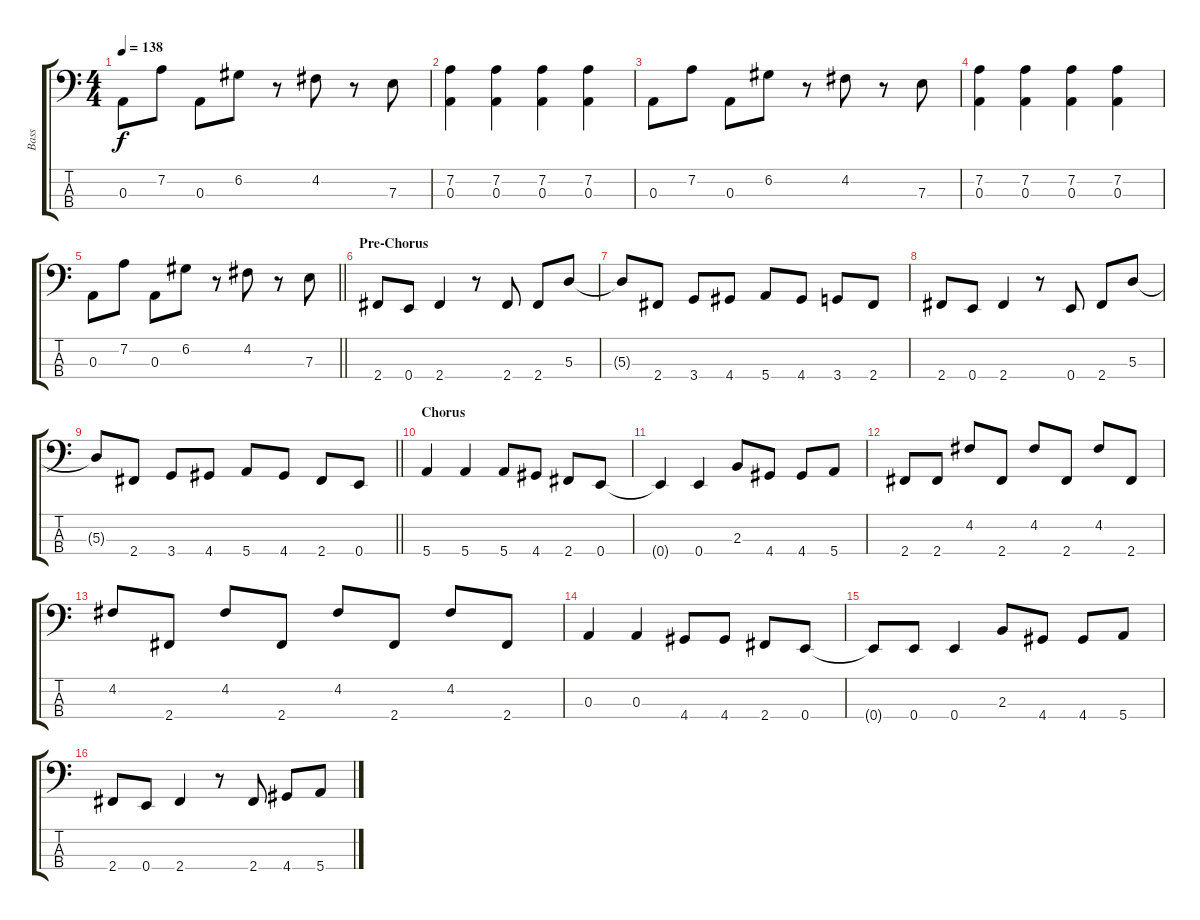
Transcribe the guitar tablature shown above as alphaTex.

\track ("Bass" "Bass") {instrument electricbasspick}
\staff {score tabs}
\tuning (G2 D2 A1 E1) {hide}
\ts (4 4)
\tempo 138
\clef f4
\ks c
0.3.8{dy f} 7.2.8 0.3.8 6.2.8 r.8 4.2.8 r.8 7.3.8 |
(7.2 0.3).4 (7.2 0.3).4 (7.2 0.3).4 (7.2 0.3).4 |
0.3.8 7.2.8 0.3.8 6.2.8 r.8 4.2.8 r.8 7.3.8 |
(7.2 0.3).4 (7.2 0.3).4 (7.2 0.3).4 (7.2 0.3).4 |
\barLineRight lightlight
0.3.8 7.2.8 0.3.8 6.2.8 r.8 4.2.8 r.8 7.3.8 |
\section ("" "Pre-Chorus")
2.4.8 0.4.8 2.4.4 r.8 2.4.8 2.4.8 5.3.8 |
5.3{t}.8 2.4.8 3.4.8 4.4.8 5.4.8 4.4.8 3.4.8 2.4.8 |
2.4.8 0.4.8 2.4.4 r.8 0.4.8 2.4.8 5.3.8 |
\barLineRight lightlight
5.3{t}.8 2.4.8 3.4.8 4.4.8 5.4.8 4.4.8 2.4.8 0.4.8 |
\section ("" "Chorus")
5.4.4 5.4.4 5.4.8 4.4.8 2.4.8 0.4.8 |
0.4{t}.4 0.4.4 2.3.8 4.4.8 4.4.8 5.4.8 |
2.4.8 2.4.8 4.2.8 2.4.8 4.2.8 2.4.8 4.2.8 2.4.8 |
4.2.8 2.4.8 4.2.8 2.4.8 4.2.8 2.4.8 4.2.8 2.4.8 |
0.3.4 0.3.4 4.4.8 4.4.8 2.4.8 0.4.8 |
0.4{t}.8 0.4.8 0.4.4 2.3.8 4.4.8 4.4.8 5.4.8 |
2.4.8 0.4.8 2.4.4 r.8 2.4.8 4.4.8 5.4.8
